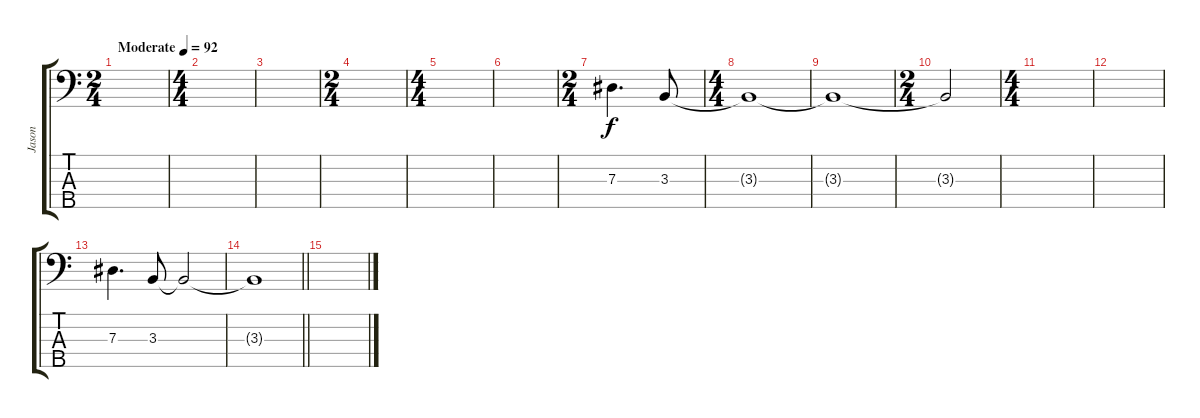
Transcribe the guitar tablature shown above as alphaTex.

\track ("Jason" "Jason") {instrument electricbassfinger}
\staff {score tabs}
\tuning (Gb2 Db2 Ab1 Eb1 Bb0) {hide}
\ts (2 4)
\tempo (92 "Moderate")
\clef f4
\ks c
|
\ts (4 4)
|
|
\ts (2 4)
|
\ts (4 4)
|
|
\ts (2 4)
7.3.4{d} 3.3.8 |
\ts (4 4)
3.3{t}.1 |
3.3{t}.1 |
\ts (2 4)
3.3{t}.2 |
\ts (4 4)
|
|
7.3.4{d} 3.3.8 3.3{t}.2 |
\barLineRight lightlight
3.3{t}.1 |
\section ("" "")
